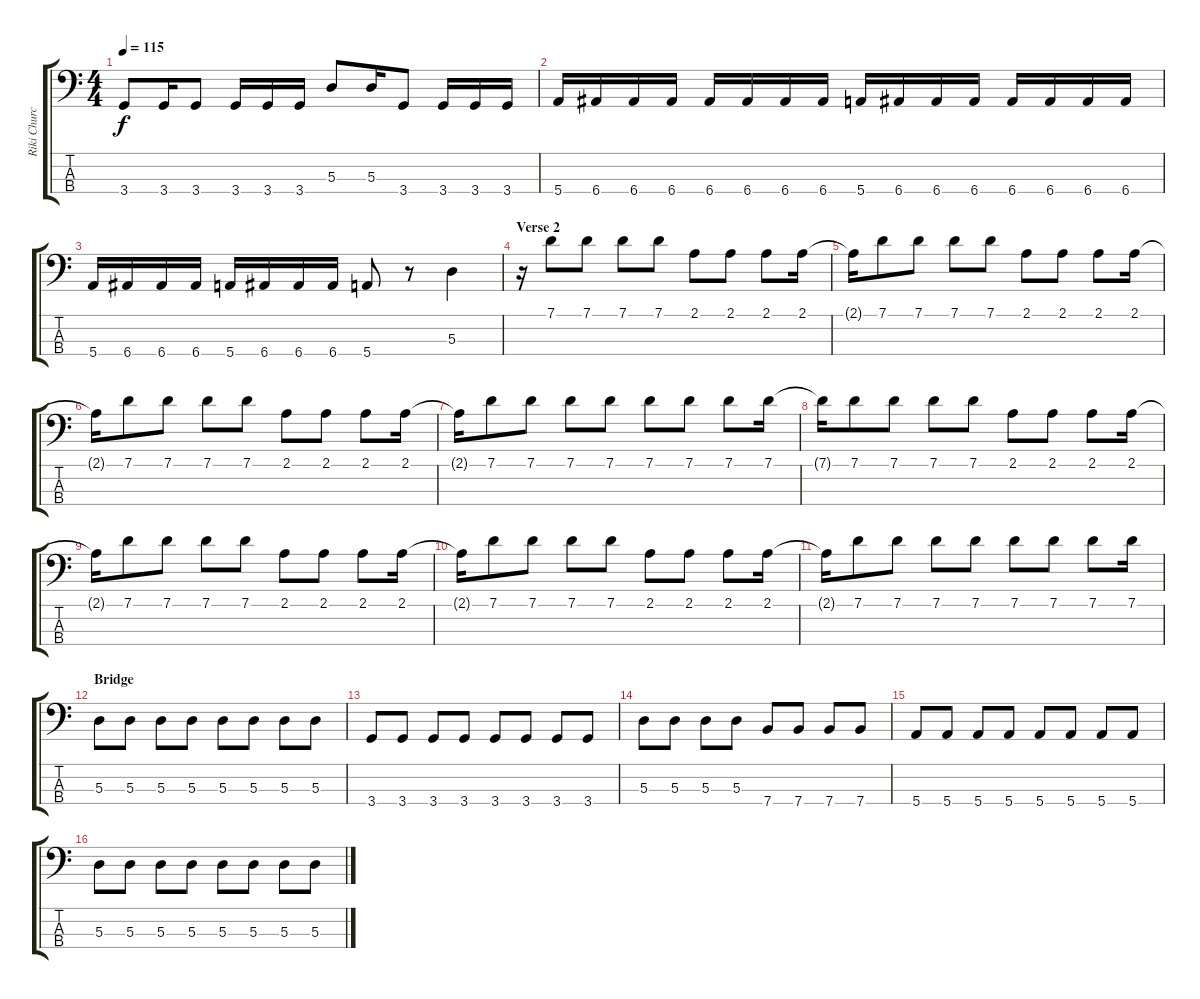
\track ("Riki Church" "Riki Churc") {instrument electricbasspick}
\staff {score tabs}
\tuning (G2 D2 A1 E1) {hide}
\ts (4 4)
\tempo 115
\clef f4
\ks c
3.4.8{dy f} 3.4.16 3.4.8 3.4.16 3.4.16 3.4.16 5.3.8 5.3.16 3.4.8 3.4.16 3.4.16 3.4.16 |
5.4.16 6.4.16 6.4.16 6.4.16 6.4.16 6.4.16 6.4.16 6.4.16 5.4.16 6.4.16 6.4.16 6.4.16 6.4.16 6.4.16 6.4.16 6.4.16 |
5.4.16 6.4.16 6.4.16 6.4.16 5.4.16 6.4.16 6.4.16 6.4.16 5.4.8 r.8 5.3.4 |
\section ("" "Verse 2")
r.16 7.1.8 7.1.8 7.1.8 7.1.8 2.1.8 2.1.8 2.1.8 2.1.16 |
2.1{t}.16 7.1.8 7.1.8 7.1.8 7.1.8 2.1.8 2.1.8 2.1.8 2.1.16 |
2.1{t}.16 7.1.8 7.1.8 7.1.8 7.1.8 2.1.8 2.1.8 2.1.8 2.1.16 |
2.1{t}.16 7.1.8 7.1.8 7.1.8 7.1.8 7.1.8 7.1.8 7.1.8 7.1.16 |
7.1{t}.16 7.1.8 7.1.8 7.1.8 7.1.8 2.1.8 2.1.8 2.1.8 2.1.16 |
2.1{t}.16 7.1.8 7.1.8 7.1.8 7.1.8 2.1.8 2.1.8 2.1.8 2.1.16 |
2.1{t}.16 7.1.8 7.1.8 7.1.8 7.1.8 2.1.8 2.1.8 2.1.8 2.1.16 |
2.1{t}.16 7.1.8 7.1.8 7.1.8 7.1.8 7.1.8 7.1.8 7.1.8 7.1.16 |
\section ("" "Bridge")
5.3.8 5.3.8 5.3.8 5.3.8 5.3.8 5.3.8 5.3.8 5.3.8 |
3.4.8 3.4.8 3.4.8 3.4.8 3.4.8 3.4.8 3.4.8 3.4.8 |
5.3.8 5.3.8 5.3.8 5.3.8 7.4.8 7.4.8 7.4.8 7.4.8 |
5.4.8 5.4.8 5.4.8 5.4.8 5.4.8 5.4.8 5.4.8 5.4.8 |
5.3.8 5.3.8 5.3.8 5.3.8 5.3.8 5.3.8 5.3.8 5.3.8
